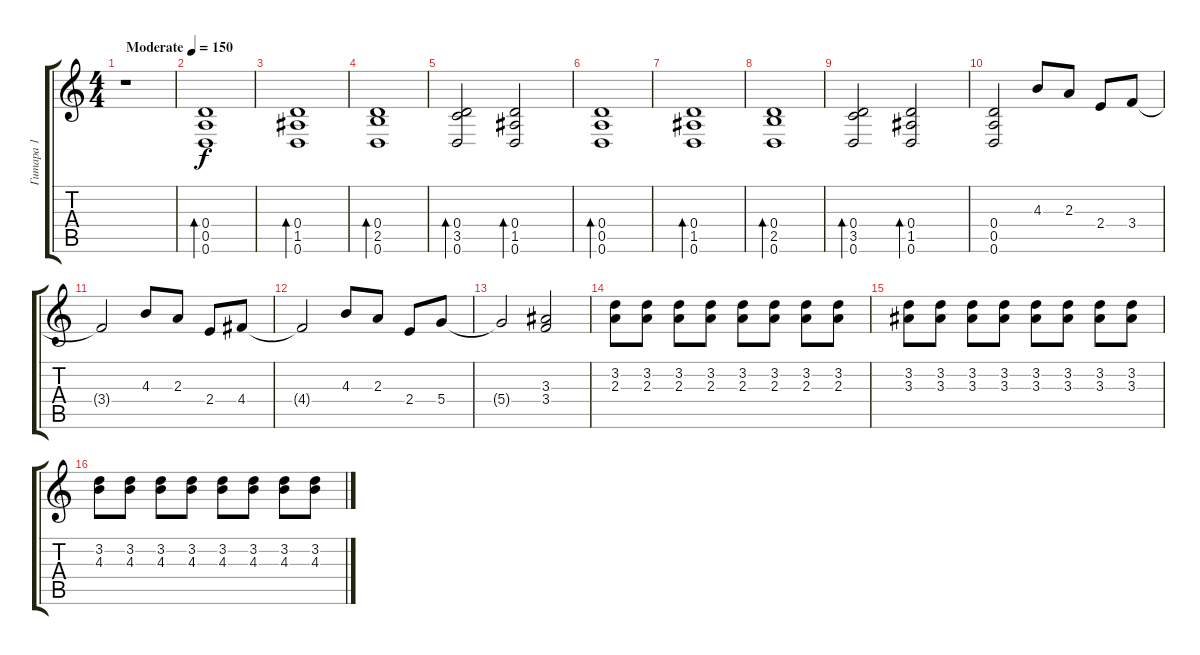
\track ("Гитара 1" "Гитара 1") {instrument overdrivenguitar}
\staff {score tabs}
\tuning (E4 B3 G3 D3 A2 D2) {hide}
\ts (4 4)
\tempo (150 "Moderate")
\clef g2
\ks c
r.1{dy f instrument overdrivenguitar} |
(0.4 0.5 0.6).1{bd 240 instrument acousticguitarsteel} |
(0.4 1.5 0.6).1{bd 240} |
(0.4 2.5 0.6).1{bd 240} |
(0.4 3.5 0.6).2{bd 240} (0.4 1.5 0.6).2{bd 240} |
(0.4 0.5 0.6).1{bd 240} |
(0.4 1.5 0.6).1{bd 240} |
(0.4 2.5 0.6).1{bd 240} |
(0.4 3.5 0.6).2{bd 240} (0.4 1.5 0.6).2{bd 240} |
(0.4 0.5 0.6).2{volume 16 instrument overdrivenguitar} 4.3.8 2.3.8 2.4.8 3.4.8 |
3.4{t}.2 4.3.8 2.3.8 2.4.8 4.4.8 |
4.4{t}.2 4.3.8 2.3.8 2.4.8 5.4.8 |
5.4{t}.2 (3.3 3.4).2 |
(3.2 2.3).8 (3.2 2.3).8 (3.2 2.3).8 (3.2 2.3).8 (3.2 2.3).8 (3.2 2.3).8 (3.2 2.3).8 (3.2 2.3).8 |
(3.2 3.3).8 (3.2 3.3).8 (3.2 3.3).8 (3.2 3.3).8 (3.2 3.3).8 (3.2 3.3).8 (3.2 3.3).8 (3.2 3.3).8 |
(3.2 4.3).8 (3.2 4.3).8 (3.2 4.3).8 (3.2 4.3).8 (3.2 4.3).8 (3.2 4.3).8 (3.2 4.3).8 (3.2 4.3).8
